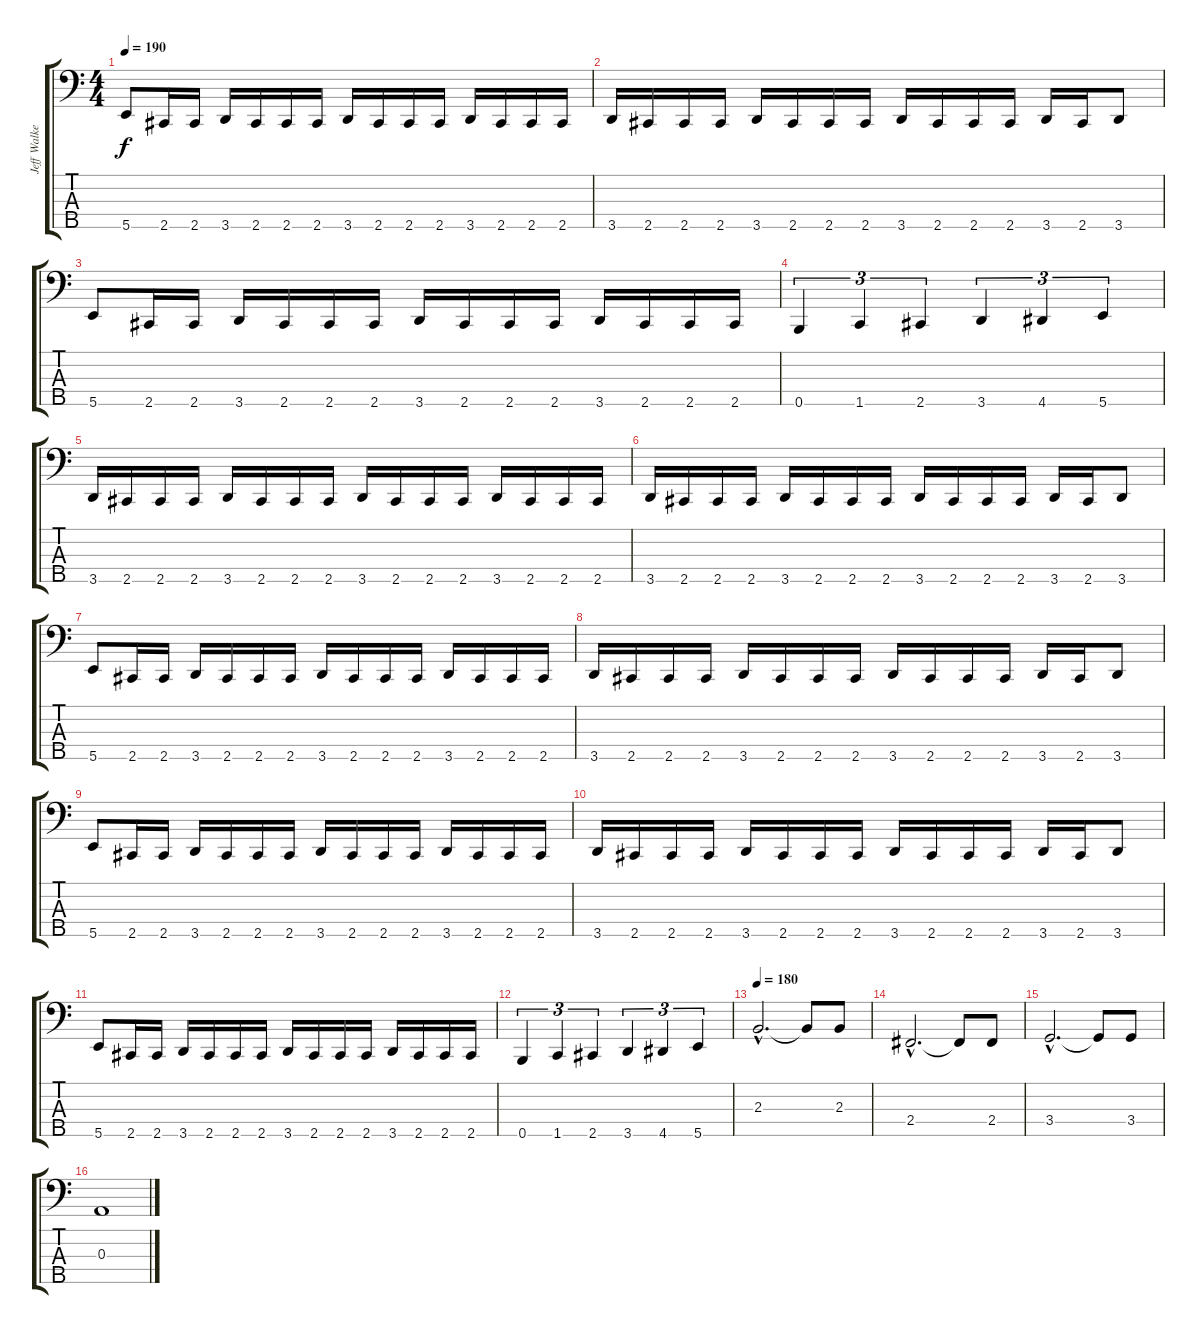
\track ("Jeff Walker" "Jeff Walke") {instrument electricbassfinger}
\staff {score tabs}
\tuning (G2 D2 A1 E1 B0) {hide}
\ts (4 4)
\tempo 190
\clef f4
\ks c
5.5.8{dy f} 2.5.16 2.5.16 3.5.16 2.5.16 2.5.16 2.5.16 3.5.16 2.5.16 2.5.16 2.5.16 3.5.16 2.5.16 2.5.16 2.5.16 |
3.5.16 2.5.16 2.5.16 2.5.16 3.5.16 2.5.16 2.5.16 2.5.16 3.5.16 2.5.16 2.5.16 2.5.16 3.5.16 2.5.16 3.5.8 |
5.5.8 2.5.16 2.5.16 3.5.16 2.5.16 2.5.16 2.5.16 3.5.16 2.5.16 2.5.16 2.5.16 3.5.16 2.5.16 2.5.16 2.5.16 |
0.5.4{tu (3 2)} 1.5.4{tu (3 2)} 2.5.4{tu (3 2)} 3.5.4{tu (3 2)} 4.5.4{tu (3 2)} 5.5.4{tu (3 2)} |
3.5.16 2.5.16 2.5.16 2.5.16 3.5.16 2.5.16 2.5.16 2.5.16 3.5.16 2.5.16 2.5.16 2.5.16 3.5.16 2.5.16 2.5.16 2.5.16 |
3.5.16 2.5.16 2.5.16 2.5.16 3.5.16 2.5.16 2.5.16 2.5.16 3.5.16 2.5.16 2.5.16 2.5.16 3.5.16 2.5.16 3.5.8 |
5.5.8 2.5.16 2.5.16 3.5.16 2.5.16 2.5.16 2.5.16 3.5.16 2.5.16 2.5.16 2.5.16 3.5.16 2.5.16 2.5.16 2.5.16 |
3.5.16 2.5.16 2.5.16 2.5.16 3.5.16 2.5.16 2.5.16 2.5.16 3.5.16 2.5.16 2.5.16 2.5.16 3.5.16 2.5.16 3.5.8 |
5.5.8 2.5.16 2.5.16 3.5.16 2.5.16 2.5.16 2.5.16 3.5.16 2.5.16 2.5.16 2.5.16 3.5.16 2.5.16 2.5.16 2.5.16 |
3.5.16 2.5.16 2.5.16 2.5.16 3.5.16 2.5.16 2.5.16 2.5.16 3.5.16 2.5.16 2.5.16 2.5.16 3.5.16 2.5.16 3.5.8 |
5.5.8 2.5.16 2.5.16 3.5.16 2.5.16 2.5.16 2.5.16 3.5.16 2.5.16 2.5.16 2.5.16 3.5.16 2.5.16 2.5.16 2.5.16 |
0.5.4{tu (3 2)} 1.5.4{tu (3 2)} 2.5.4{tu (3 2)} 3.5.4{tu (3 2)} 4.5.4{tu (3 2)} 5.5.4{tu (3 2)} |
\tempo 180
2.3{hac}.2{d} 2.3{t}.8 2.3.8 |
2.4{hac}.2{d} 2.4{t}.8 2.4.8 |
3.4{hac}.2{d} 3.4{t}.8 3.4.8 |
0.3.1
